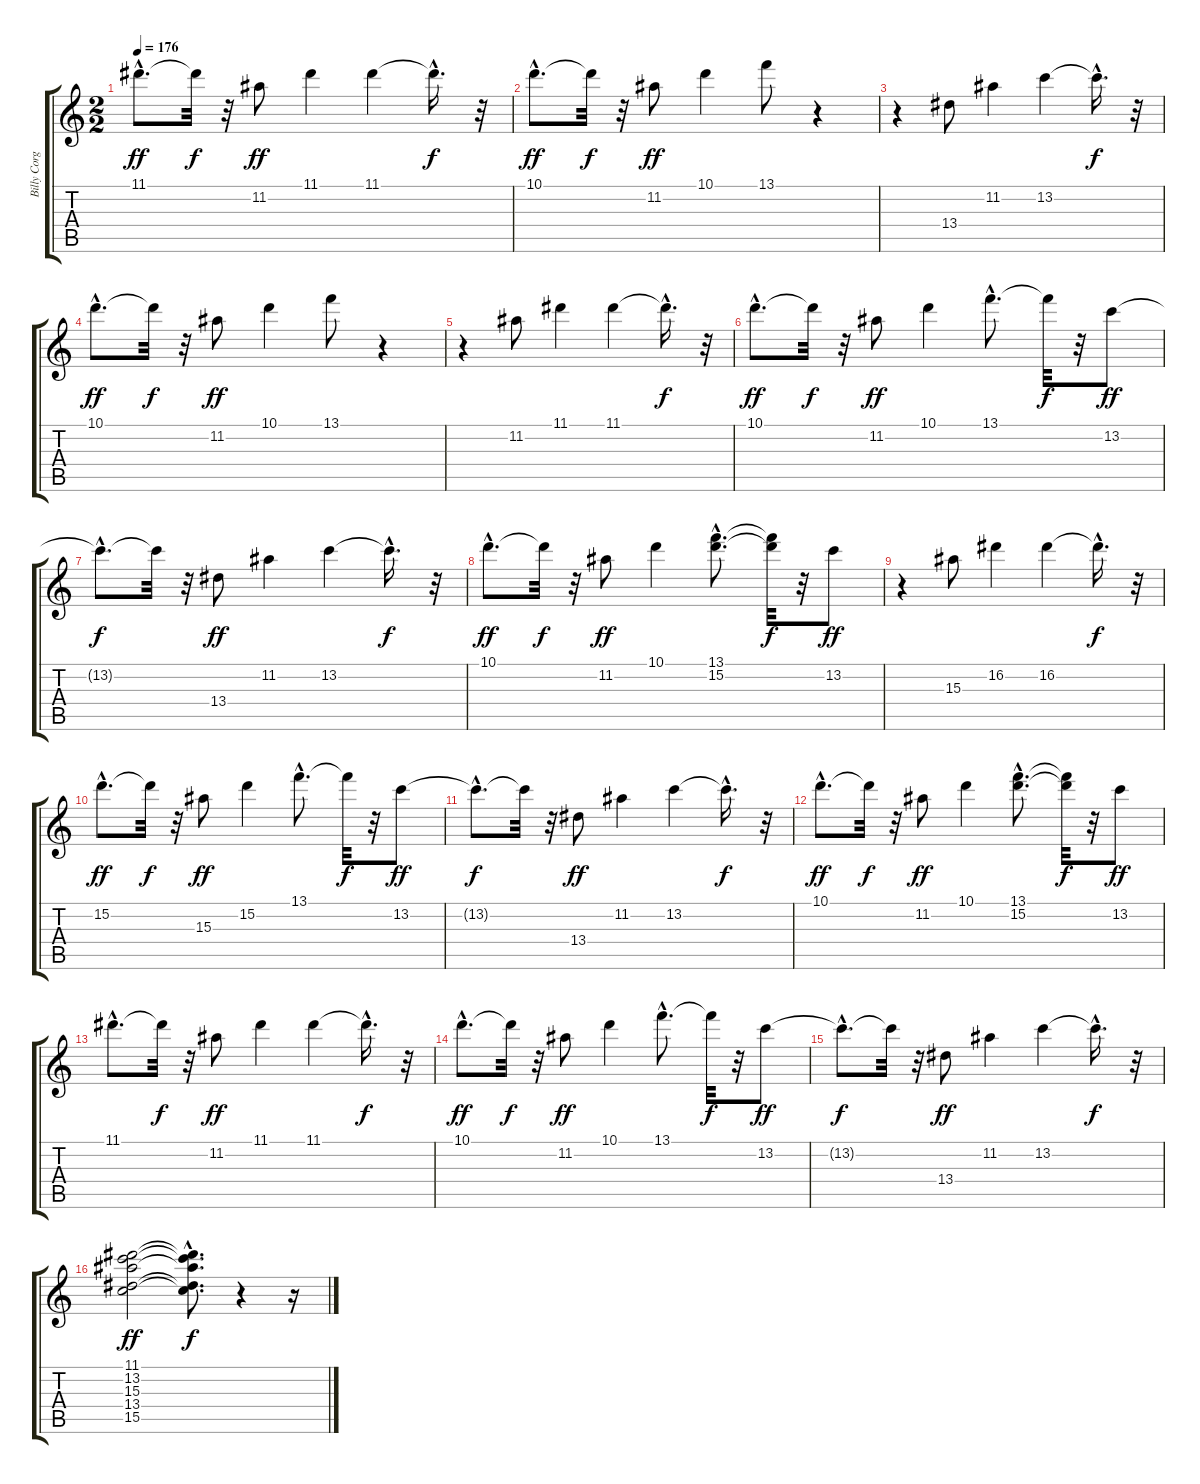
\track ("Billy Corgan" "Billy Corg") {instrument acousticguitarsteel}
\staff {score tabs}
\tuning (E4 B3 G3 D3 A2 E2) {hide}
\ts (2 2)
\tempo 176
\clef g2
\ks c
11.1{hac}.8{d dy ff} 11.1{t}.32{dy f} r.32 11.2.8{dy ff} 11.1.4 11.1.4 11.1{hac t}.16{d dy f} r.32 |
10.1{hac}.8{d dy ff} 10.1{t}.32{dy f} r.32 11.2.8{dy ff} 10.1.4 13.1.8 r.4 |
r.4 13.4.8 11.2.4 13.2.4 13.2{hac t}.16{d dy f} r.32 |
10.1{hac}.8{d dy ff} 10.1{t}.32{dy f} r.32 11.2.8{dy ff} 10.1.4 13.1.8 r.4 |
r.4 11.2.8 11.1.4 11.1.4 11.1{hac t}.16{d dy f} r.32 |
10.1{hac}.8{d dy ff} 10.1{t}.32{dy f} r.32 11.2.8{dy ff} 10.1.4 13.1{hac}.8{d} 13.1{t}.32{dy f} r.32 13.2.8{dy ff} |
13.2{hac t}.8{d dy f} 13.2{t}.32 r.32 13.4.8{dy ff} 11.2.4 13.2.4 13.2{hac t}.16{d dy f} r.32 |
10.1{hac}.8{d dy ff} 10.1{t}.32{dy f} r.32 11.2.8{dy ff} 10.1.4 (13.1{hac} 15.2{hac}).8{d} (13.1{t} 15.2{t}).32{dy f} r.32 13.2.8{dy ff} |
r.4 15.3.8 16.2.4 16.2.4 16.2{hac t}.16{d dy f} r.32 |
15.2{hac}.8{d dy ff} 15.2{t}.32{dy f} r.32 15.3.8{dy ff} 15.2.4 13.1{hac}.8{d} 13.1{t}.32{dy f} r.32 13.2.8{dy ff} |
13.2{hac t}.8{d dy f} 13.2{t}.32 r.32 13.4.8{dy ff} 11.2.4 13.2.4 13.2{hac t}.16{d dy f} r.32 |
10.1{hac}.8{d dy ff} 10.1{t}.32{dy f} r.32 11.2.8{dy ff} 10.1.4 (13.1{hac} 15.2{hac}).8{d} (13.1{t} 15.2{t}).32{dy f} r.32 13.2.8{dy ff} |
11.1{hac}.8{d} 11.1{t}.32{dy f} r.32 11.2.8{dy ff} 11.1.4 11.1.4 11.1{hac t}.16{d dy f} r.32 |
10.1{hac}.8{d dy ff} 10.1{t}.32{dy f} r.32 11.2.8{dy ff} 10.1.4 13.1{hac}.8{d} 13.1{t}.32{dy f} r.32 13.2.8{dy ff} |
13.2{hac t}.8{d dy f} 13.2{t}.32 r.32 13.4.8{dy ff} 11.2.4 13.2.4 13.2{hac t}.16{d dy f} r.32 |
(11.1 13.2 15.3 13.4 15.5).2{dy ff} (11.1{hac t} 13.2{hac t} 15.3{hac t} 13.4{hac t} 15.5{hac t}).8{d dy f} r.4 r.16
